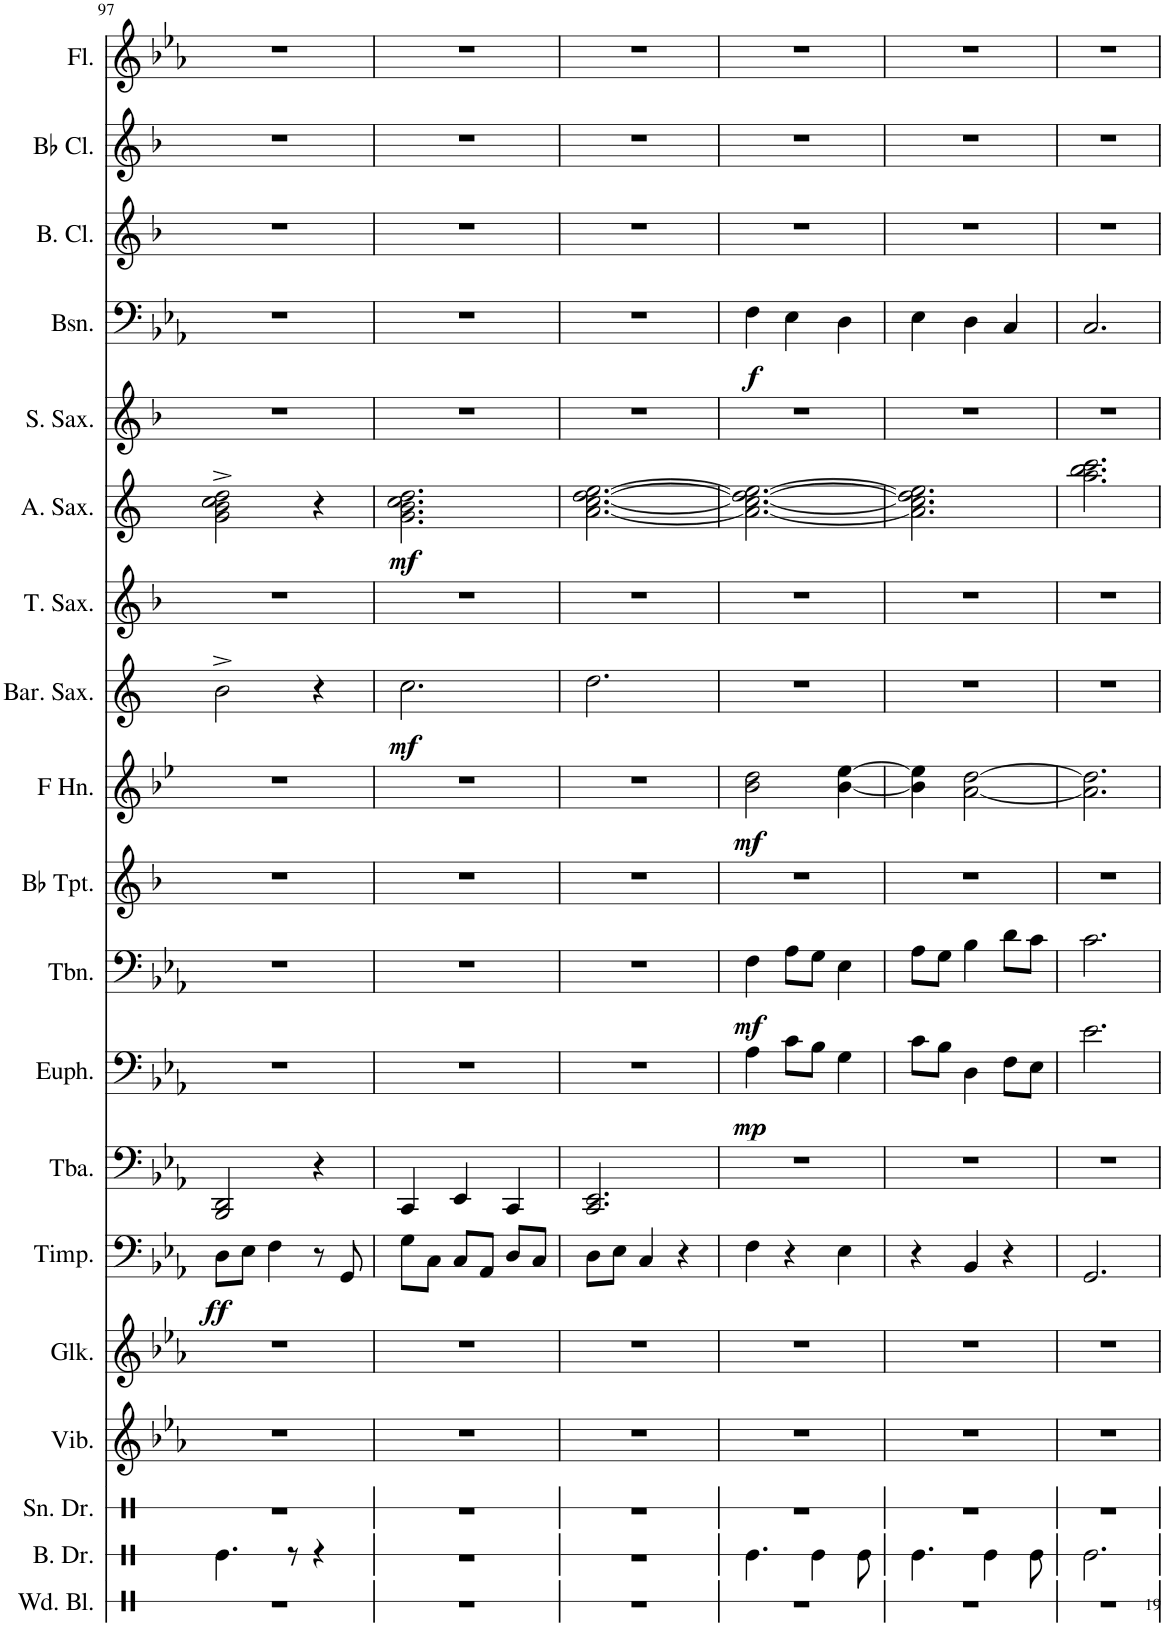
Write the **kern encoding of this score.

**kern	**kern	**kern	**kern	**kern	**kern	**dynam	**kern	**kern	**dynam	**kern	**dynam	**kern	**kern	**dynam	**kern	**dynam	**kern	**kern	**dynam	**kern	**kern	**dynam	**kern	**kern	**kern
*part19	*part18	*part17	*part16	*part15	*part14	*part14	*part13	*part12	*part12	*part11	*part11	*part10	*part9	*part9	*part8	*part8	*part7	*part6	*part6	*part5	*part4	*part4	*part3	*part2	*part1
*staff19	*staff18	*staff17	*staff16	*staff15	*staff14	*staff14	*staff13	*staff12	*staff12	*staff11	*staff11	*staff10	*staff9	*staff9	*staff8	*staff8	*staff7	*staff6	*staff6	*staff5	*staff4	*staff4	*staff3	*staff2	*staff1
*I"Wood Blocks	*I"Bass Drum	*I"Snare Drum	*I"Vibraphone	*I"Glockenspiel	*I"Timpani	*	*I"Tuba	*I"Euphonium	*	*I"Trombone	*	*I"Bb Trumpet	*I"Horn in F	*	*I"Baritone Saxophone	*	*I"Tenor Saxophone	*I"Alto Saxophone	*	*I"Soprano Saxophone	*I"Bassoon	*	*I"Bass Clarinet	*I"Bb Clarinet	*I"Flute
*I'Wd. Bl.	*I'B. Dr.	*I'Sn. Dr.	*I'Vib.	*I'Glk.	*I'Timp.	*	*I'Tba.	*I'Euph.	*	*I'Tbn.	*	*I'Bb Tpt.	*	*	*I'Bar. Sax.	*	*I'T. Sax.	*I'A. Sax.	*	*I'S. Sax.	*I'Bsn.	*	*I'B. Cl.	*I'Bb Cl.	*I'Fl.
!!LO:PB:g=z
*clefX	*clefX	*clefX	*clefG2	*clefG2	*clefF4	*	*clefF4	*clefF4	*	*clefF4	*	*clefG2	*clefG2	*	*clefG2	*	*clefG2	*clefG2	*	*clefG2	*clefF4	*	*clefG2	*clefG2	*clefG2
*	*	*	*	*Trd-14c-24	*	*	*	*	*	*	*	*Trd1c2	*Trd4c7	*	*Trd12c21	*	*Trd8c14	*Trd5c9	*	*Trd1c2	*	*	*Trd8c14	*Trd1c2	*
*k[]	*k[]	*k[]	*k[b-e-a-]	*k[b-e-a-]	*k[b-e-a-]	*	*k[b-e-a-]	*k[b-e-a-]	*	*k[b-e-a-]	*	*k[b-]	*k[b-e-]	*	*k[]	*	*k[b-]	*k[]	*	*k[b-]	*k[b-e-a-]	*	*k[b-]	*k[b-]	*k[b-e-a-]
*M3/4	*M3/4	*M3/4	*M3/4	*M3/4	*M3/4	*	*M3/4	*M3/4	*	*M3/4	*	*M3/4	*M3/4	*	*M3/4	*	*M3/4	*M3/4	*	*M3/4	*M3/4	*	*M3/4	*M3/4	*M3/4
=97	=97	=97	=97	=97	=97	=97	=97	=97	=97	=97	=97	=97	=97	=97	=97	=97	=97	=97	=97	=97	=97	=97	=97	=97	=97
!	!	!	!	!	!	!LO:DY:b	!	!	!	!	!	!	!	!	!	!	!	!	!	!	!	!	!	!	!
2.r	4.Re\	2.r	2.r	2.r	8D\L	ff	2BBB-/ 2DD/	2.r	.	2.r	.	2.r	2.r	.	2b^\	.	2.r	2g\^ 2b\^ 2cc\^ 2dd\^	.	2.r	2.r	.	2.r	2.r	2.r
.	.	.	.	.	8E-\J	.	.	.	.	.	.	.	.	.	.	.	.	.	.	.	.	.	.	.	.
.	.	.	.	.	4F\	.	.	.	.	.	.	.	.	.	.	.	.	.	.	.	.	.	.	.	.
.	8r	.	.	.	.	.	.	.	.	.	.	.	.	.	.	.	.	.	.	.	.	.	.	.	.
.	4r	.	.	.	8r	.	4r	.	.	.	.	.	.	.	4r	.	.	4r	.	.	.	.	.	.	.
.	.	.	.	.	8GG/	.	.	.	.	.	.	.	.	.	.	.	.	.	.	.	.	.	.	.	.
=98	=98	=98	=98	=98	=98	=98	=98	=98	=98	=98	=98	=98	=98	=98	=98	=98	=98	=98	=98	=98	=98	=98	=98	=98	=98
!	!	!	!	!	!	!	!	!	!	!	!	!	!	!	!	!LO:DY:b	!	!	!LO:DY:b	!	!	!	!	!	!
2.r	2.r	2.r	2.r	2.r	8G\L	.	4CC/	2.r	.	2.r	.	2.r	2.r	.	2.cc\	mf	2.r	2.g\ 2.b\ 2.cc\ 2.dd\	mf	2.r	2.r	.	2.r	2.r	2.r
.	.	.	.	.	8C\J	.	.	.	.	.	.	.	.	.	.	.	.	.	.	.	.	.	.	.	.
.	.	.	.	.	8C/L	.	4EE-/	.	.	.	.	.	.	.	.	.	.	.	.	.	.	.	.	.	.
.	.	.	.	.	8AA-/J	.	.	.	.	.	.	.	.	.	.	.	.	.	.	.	.	.	.	.	.
.	.	.	.	.	8D/L	.	4CC/	.	.	.	.	.	.	.	.	.	.	.	.	.	.	.	.	.	.
.	.	.	.	.	8C/J	.	.	.	.	.	.	.	.	.	.	.	.	.	.	.	.	.	.	.	.
=99	=99	=99	=99	=99	=99	=99	=99	=99	=99	=99	=99	=99	=99	=99	=99	=99	=99	=99	=99	=99	=99	=99	=99	=99	=99
2.r	2.r	2.r	2.r	2.r	8D\L	.	2.CC/ 2.EE-/	2.r	.	2.r	.	2.r	2.r	.	2.dd\	.	2.r	[2.a\ [2.cc\ [2.dd\ [2.ee\	.	2.r	2.r	.	2.r	2.r	2.r
.	.	.	.	.	8E-\J	.	.	.	.	.	.	.	.	.	.	.	.	.	.	.	.	.	.	.	.
.	.	.	.	.	4C/	.	.	.	.	.	.	.	.	.	.	.	.	.	.	.	.	.	.	.	.
.	.	.	.	.	4r	.	.	.	.	.	.	.	.	.	.	.	.	.	.	.	.	.	.	.	.
=100	=100	=100	=100	=100	=100	=100	=100	=100	=100	=100	=100	=100	=100	=100	=100	=100	=100	=100	=100	=100	=100	=100	=100	=100	=100
!	!	!	!	!	!	!	!	!	!LO:DY:b	!	!LO:DY:b	!	!	!LO:DY:b	!	!	!	!	!	!	!	!LO:DY:b	!	!	!
2.r	4.Re\	2.r	2.r	2.r	4F\	.	2.r	4A-\	mp	4F\	mf	2.r	2b-\ 2dd\	mf	2.r	.	2.r	2.a\_ 2.cc\_ 2.dd\_ 2.ee\_	.	2.r	4F\	f	2.r	2.r	2.r
.	.	.	.	.	4r	.	.	8c\L	.	8A-\L	.	.	.	.	.	.	.	.	.	.	4E-\	.	.	.	.
.	4Re\	.	.	.	.	.	.	8B-\J	.	8G\J	.	.	.	.	.	.	.	.	.	.	.	.	.	.	.
.	.	.	.	.	4E-\	.	.	4G\	.	4E-\	.	.	[4b-\ [4ee-\	.	.	.	.	.	.	.	4D\	.	.	.	.
.	8Re\	.	.	.	.	.	.	.	.	.	.	.	.	.	.	.	.	.	.	.	.	.	.	.	.
=101	=101	=101	=101	=101	=101	=101	=101	=101	=101	=101	=101	=101	=101	=101	=101	=101	=101	=101	=101	=101	=101	=101	=101	=101	=101
2.r	4.Re\	2.r	2.r	2.r	4r	.	2.r	8c\L	.	8A-\L	.	2.r	4b-\] 4ee-\]	.	2.r	.	2.r	2.a\] 2.cc\] 2.dd\] 2.ee\]	.	2.r	4E-\	.	2.r	2.r	2.r
.	.	.	.	.	.	.	.	8B-\J	.	8G\J	.	.	.	.	.	.	.	.	.	.	.	.	.	.	.
.	.	.	.	.	4BB-/	.	.	4D\	.	4B-\	.	.	[2a\ [2dd\	.	.	.	.	.	.	.	4D\	.	.	.	.
.	4Re\	.	.	.	.	.	.	.	.	.	.	.	.	.	.	.	.	.	.	.	.	.	.	.	.
.	.	.	.	.	4r	.	.	8F\L	.	8d\L	.	.	.	.	.	.	.	.	.	.	4C/	.	.	.	.
.	8Re\	.	.	.	.	.	.	8E-\J	.	8c\J	.	.	.	.	.	.	.	.	.	.	.	.	.	.	.
=102	=102	=102	=102	=102	=102	=102	=102	=102	=102	=102	=102	=102	=102	=102	=102	=102	=102	=102	=102	=102	=102	=102	=102	=102	=102
2.r	2.Re\	2.r	2.r	2.r	2.GG/	.	2.r	2.e-\	.	2.c\	.	2.r	2.a\] 2.dd\]	.	2.r	.	2.r	2.aa\ 2.bb\ 2.ccc\	.	2.r	2.C/	.	2.r	2.r	2.r
=	=	=	=	=	=	=	=	=	=	=	=	=	=	=	=	=	=	=	=	=	=	=	=	=	=
*-	*-	*-	*-	*-	*-	*-	*-	*-	*-	*-	*-	*-	*-	*-	*-	*-	*-	*-	*-	*-	*-	*-	*-	*-	*-
